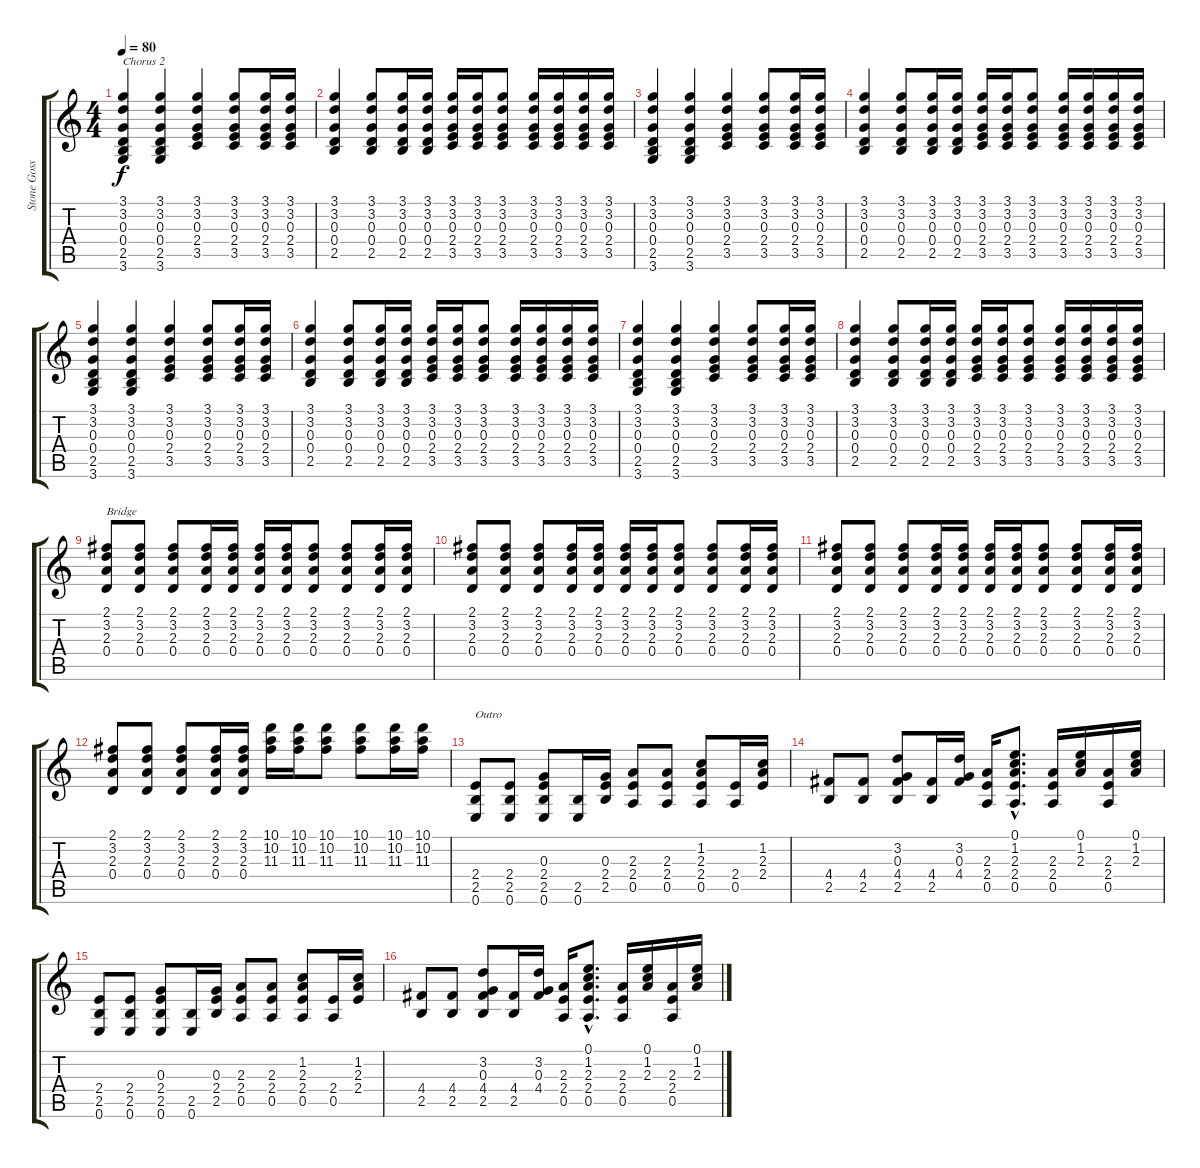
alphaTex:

\track ("Stone Gossard" "Stone Goss") {instrument distortionguitar}
\staff {score tabs}
\tuning (E4 B3 G3 D3 A2 E2) {hide}
\ts (4 4)
\tempo 80
\clef g2
\ks c
(3.1 3.2 0.3 0.4 2.5 3.6).4{txt "Chorus 2" dy f} (3.1 3.2 0.3 0.4 2.5 3.6).4 (3.1 3.2 0.3 2.4 3.5).4 (3.1 3.2 0.3 2.4 3.5).8 (3.1 3.2 0.3 2.4 3.5).16 (3.1 3.2 0.3 2.4 3.5).16 |
(3.1 3.2 0.3 0.4 2.5).4 (3.1 3.2 0.3 0.4 2.5).8 (3.1 3.2 0.3 0.4 2.5).16 (3.1 3.2 0.3 0.4 2.5).16 (3.1 3.2 0.3 2.4 3.5).16 (3.1 3.2 0.3 2.4 3.5).16 (3.1 3.2 0.3 2.4 3.5).8 (3.1 3.2 0.3 2.4 3.5).16 (3.1 3.2 0.3 2.4 3.5).16 (3.1 3.2 0.3 2.4 3.5).16 (3.1 3.2 0.3 2.4 3.5).16 |
(3.1 3.2 0.3 0.4 2.5 3.6).4 (3.1 3.2 0.3 0.4 2.5 3.6).4 (3.1 3.2 0.3 2.4 3.5).4 (3.1 3.2 0.3 2.4 3.5).8 (3.1 3.2 0.3 2.4 3.5).16 (3.1 3.2 0.3 2.4 3.5).16 |
(3.1 3.2 0.3 0.4 2.5).4 (3.1 3.2 0.3 0.4 2.5).8 (3.1 3.2 0.3 0.4 2.5).16 (3.1 3.2 0.3 0.4 2.5).16 (3.1 3.2 0.3 2.4 3.5).16 (3.1 3.2 0.3 2.4 3.5).16 (3.1 3.2 0.3 2.4 3.5).8 (3.1 3.2 0.3 2.4 3.5).16 (3.1 3.2 0.3 2.4 3.5).16 (3.1 3.2 0.3 2.4 3.5).16 (3.1 3.2 0.3 2.4 3.5).16 |
(3.1 3.2 0.3 0.4 2.5 3.6).4 (3.1 3.2 0.3 0.4 2.5 3.6).4 (3.1 3.2 0.3 2.4 3.5).4 (3.1 3.2 0.3 2.4 3.5).8 (3.1 3.2 0.3 2.4 3.5).16 (3.1 3.2 0.3 2.4 3.5).16 |
(3.1 3.2 0.3 0.4 2.5).4 (3.1 3.2 0.3 0.4 2.5).8 (3.1 3.2 0.3 0.4 2.5).16 (3.1 3.2 0.3 0.4 2.5).16 (3.1 3.2 0.3 2.4 3.5).16 (3.1 3.2 0.3 2.4 3.5).16 (3.1 3.2 0.3 2.4 3.5).8 (3.1 3.2 0.3 2.4 3.5).16 (3.1 3.2 0.3 2.4 3.5).16 (3.1 3.2 0.3 2.4 3.5).16 (3.1 3.2 0.3 2.4 3.5).16 |
(3.1 3.2 0.3 0.4 2.5 3.6).4 (3.1 3.2 0.3 0.4 2.5 3.6).4 (3.1 3.2 0.3 2.4 3.5).4 (3.1 3.2 0.3 2.4 3.5).8 (3.1 3.2 0.3 2.4 3.5).16 (3.1 3.2 0.3 2.4 3.5).16 |
(3.1 3.2 0.3 0.4 2.5).4 (3.1 3.2 0.3 0.4 2.5).8 (3.1 3.2 0.3 0.4 2.5).16 (3.1 3.2 0.3 0.4 2.5).16 (3.1 3.2 0.3 2.4 3.5).16 (3.1 3.2 0.3 2.4 3.5).16 (3.1 3.2 0.3 2.4 3.5).8 (3.1 3.2 0.3 2.4 3.5).16 (3.1 3.2 0.3 2.4 3.5).16 (3.1 3.2 0.3 2.4 3.5).16 (3.1 3.2 0.3 2.4 3.5).16 |
(2.1 3.2 2.3 0.4).8{txt "Bridge"} (2.1 3.2 2.3 0.4).8 (2.1 3.2 2.3 0.4).8 (2.1 3.2 2.3 0.4).16 (2.1 3.2 2.3 0.4).16 (2.1 3.2 2.3 0.4).16 (2.1 3.2 2.3 0.4).16 (2.1 3.2 2.3 0.4).8 (2.1 3.2 2.3 0.4).8 (2.1 3.2 2.3 0.4).16 (2.1 3.2 2.3 0.4).16 |
(2.1 3.2 2.3 0.4).8 (2.1 3.2 2.3 0.4).8 (2.1 3.2 2.3 0.4).8 (2.1 3.2 2.3 0.4).16 (2.1 3.2 2.3 0.4).16 (2.1 3.2 2.3 0.4).16 (2.1 3.2 2.3 0.4).16 (2.1 3.2 2.3 0.4).8 (2.1 3.2 2.3 0.4).8 (2.1 3.2 2.3 0.4).16 (2.1 3.2 2.3 0.4).16 |
(2.1 3.2 2.3 0.4).8 (2.1 3.2 2.3 0.4).8 (2.1 3.2 2.3 0.4).8 (2.1 3.2 2.3 0.4).16 (2.1 3.2 2.3 0.4).16 (2.1 3.2 2.3 0.4).16 (2.1 3.2 2.3 0.4).16 (2.1 3.2 2.3 0.4).8 (2.1 3.2 2.3 0.4).8 (2.1 3.2 2.3 0.4).16 (2.1 3.2 2.3 0.4).16 |
(2.1 3.2 2.3 0.4).8 (2.1 3.2 2.3 0.4).8 (2.1 3.2 2.3 0.4).8 (2.1 3.2 2.3 0.4).16 (2.1 3.2 2.3 0.4).16 (10.1 10.2 11.3).16 (10.1 10.2 11.3).16 (10.1 10.2 11.3).8 (10.1 10.2 11.3).8 (10.1 10.2 11.3).16 (10.1 10.2 11.3).16 |
(2.4 2.5 0.6).8{txt "Outro"} (2.4 2.5 0.6).8 (0.3 2.4 2.5 0.6).8 (2.5 0.6).16 (0.3 2.4 2.5).16 (2.3 2.4 0.5).8 (2.3 2.4 0.5).8 (1.2 2.3 2.4 0.5).8 (2.4 0.5).16 (1.2 2.3 2.4).16 |
(4.4 2.5).8 (4.4 2.5).8 (3.2 0.3 4.4 2.5).8 (4.4 2.5).16 (3.2 0.3 4.4).16 (2.3 2.4 0.5).16 (0.1{hac} 1.2{hac} 2.3{hac} 2.4{hac} 0.5{hac}).8{d} (2.3 2.4 0.5).16 (0.1 1.2 2.3).16 (2.3 2.4 0.5).16 (0.1 1.2 2.3).16 |
(2.4 2.5 0.6).8 (2.4 2.5 0.6).8 (0.3 2.4 2.5 0.6).8 (2.5 0.6).16 (0.3 2.4 2.5).16 (2.3 2.4 0.5).8 (2.3 2.4 0.5).8 (1.2 2.3 2.4 0.5).8 (2.4 0.5).16 (1.2 2.3 2.4).16 |
(4.4 2.5).8 (4.4 2.5).8 (3.2 0.3 4.4 2.5).8 (4.4 2.5).16 (3.2 0.3 4.4).16 (2.3 2.4 0.5).16 (0.1{hac} 1.2{hac} 2.3{hac} 2.4{hac} 0.5{hac}).8{d} (2.3 2.4 0.5).16 (0.1 1.2 2.3).16 (2.3 2.4 0.5).16 (0.1 1.2 2.3).16
